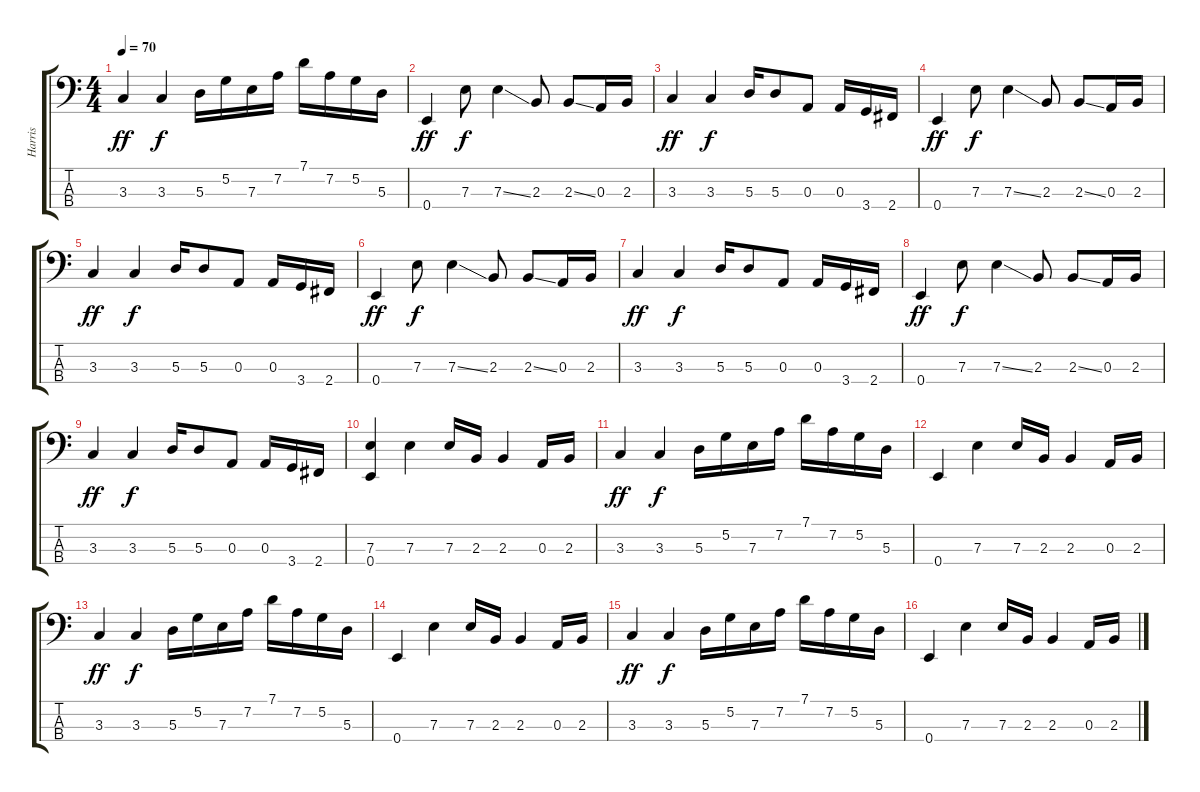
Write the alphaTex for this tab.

\track ("Harris" "Harris") {instrument electricbassfinger}
\staff {score tabs}
\tuning (G2 D2 A1 E1) {hide}
\ts (4 4)
\tempo 70
\clef f4
\ks c
3.3.4{dy ff} 3.3.4{dy f} 5.3.16 5.2.16 7.3.16 7.2.16 7.1.16 7.2.16 5.2.16 5.3.16 |
0.4.4{dy ff} 7.3.8{dy f} 7.3{ss}.4 2.3.8 2.3{ss}.8 0.3.16 2.3.16 |
3.3.4{dy ff} 3.3.4{dy f} 5.3.16 5.3.8 0.3.8 0.3.16 3.4.16 2.4.16 |
0.4.4{dy ff} 7.3.8{dy f} 7.3{ss}.4 2.3.8 2.3{ss}.8 0.3.16 2.3.16 |
3.3.4{dy ff} 3.3.4{dy f} 5.3.16 5.3.8 0.3.8 0.3.16 3.4.16 2.4.16 |
0.4.4{dy ff} 7.3.8{dy f} 7.3{ss}.4 2.3.8 2.3{ss}.8 0.3.16 2.3.16 |
3.3.4{dy ff} 3.3.4{dy f} 5.3.16 5.3.8 0.3.8 0.3.16 3.4.16 2.4.16 |
0.4.4{dy ff} 7.3.8{dy f} 7.3{ss}.4 2.3.8 2.3{ss}.8 0.3.16 2.3.16 |
3.3.4{dy ff} 3.3.4{dy f} 5.3.16 5.3.8 0.3.8 0.3.16 3.4.16 2.4.16 |
(7.3 0.4).4 7.3.4 7.3.16 2.3.16 2.3.4 0.3.16 2.3.16 |
3.3.4{dy ff} 3.3.4{dy f} 5.3.16 5.2.16 7.3.16 7.2.16 7.1.16 7.2.16 5.2.16 5.3.16 |
0.4.4 7.3.4 7.3.16 2.3.16 2.3.4 0.3.16 2.3.16 |
3.3.4{dy ff} 3.3.4{dy f} 5.3.16 5.2.16 7.3.16 7.2.16 7.1.16 7.2.16 5.2.16 5.3.16 |
0.4.4 7.3.4 7.3.16 2.3.16 2.3.4 0.3.16 2.3.16 |
3.3.4{dy ff} 3.3.4{dy f} 5.3.16 5.2.16 7.3.16 7.2.16 7.1.16 7.2.16 5.2.16 5.3.16 |
0.4.4 7.3.4 7.3.16 2.3.16 2.3.4 0.3.16 2.3.16
